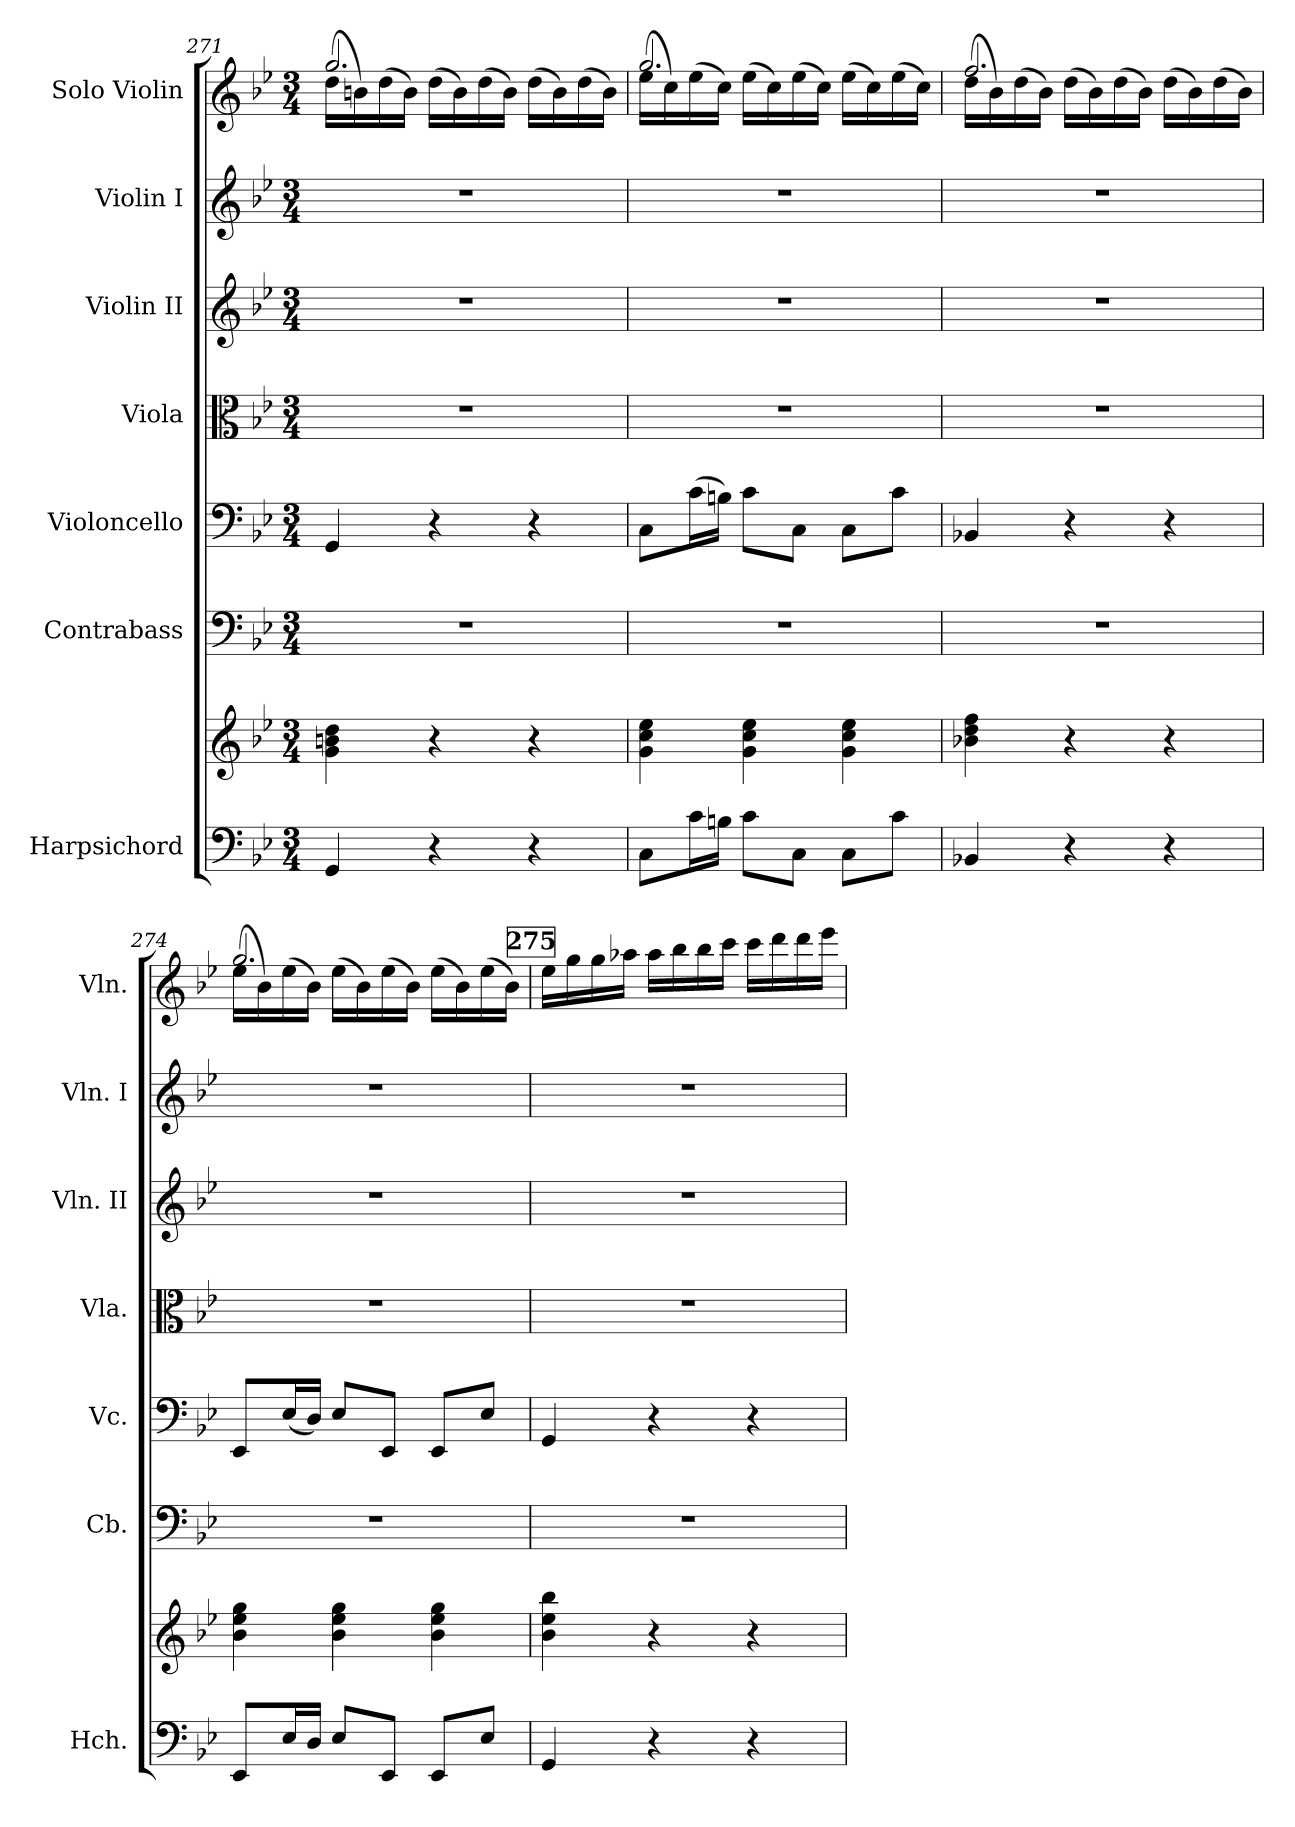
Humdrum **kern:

**kern	**kern	**kern	**kern	**kern	**kern	**kern	**kern
*part7	*part7	*part6	*part5	*part4	*part3	*part2	*part1
*staff8	*staff7	*staff6	*staff5	*staff4	*staff3	*staff2	*staff1
*I"Harpsichord	*	*I"Contrabass	*I"Violoncello	*I"Viola	*I"Violin II	*I"Violin I	*I"Solo Violin
*I'Hch.	*	*I'Cb.	*I'Vc.	*I'Vla.	*I'Vln. II	*I'Vln. I	*I'Vln.
*clefF4	*clefG2	*clefF4	*clefF4	*clefC3	*clefG2	*clefG2	*clefG2
*	*	*ITrd7c12	*	*	*	*	*
*k[b-e-]	*k[b-e-]	*k[b-e-]	*k[b-e-]	*k[b-e-]	*k[b-e-]	*k[b-e-]	*k[b-e-]
*M3/4	*M3/4	*M3/4	*M3/4	*M3/4	*M3/4	*M3/4	*M3/4
=271	=271	=271	=271	=271	=271	=271	=271
*	*	*	*	*	*	*	*^
4GG/	4g\ 4bn\ 4dd\	2.r	4GG/	2.r	2.r	2.r	(<16dd\LL	2.gg/
.	.	.	.	.	.	.	16bn\)	.
.	.	.	.	.	.	.	(<16dd\	.
.	.	.	.	.	.	.	16b\JJ)	.
4r	4r	.	4r	.	.	.	(<16dd\LL	.
.	.	.	.	.	.	.	16b\)	.
.	.	.	.	.	.	.	(<16dd\	.
.	.	.	.	.	.	.	16b\JJ)	.
4r	4r	.	4r	.	.	.	(<16dd\LL	.
.	.	.	.	.	.	.	16b\)	.
.	.	.	.	.	.	.	(<16dd\	.
.	.	.	.	.	.	.	16b\JJ)	.
!!LO:PB:g=z	!!
=272	=272	=272	=272	=272	=272	=272	=272	=272
8C\L	4g\ 4cc\ 4ee-\	2.r	8C\L	2.r	2.r	2.r	(<16ee-\LL	2.gg/
.	.	.	.	.	.	.	16cc\)	.
16c\L	.	.	(>16c\L	.	.	.	(<16ee-\	.
16Bn\JJ	.	.	16Bn\JJ)	.	.	.	16cc\JJ)	.
8c\L	4g\ 4cc\ 4ee-\	.	8c\L	.	.	.	(<16ee-\LL	.
.	.	.	.	.	.	.	16cc\)	.
8C\J	.	.	8C\J	.	.	.	(<16ee-\	.
.	.	.	.	.	.	.	16cc\JJ)	.
8C\L	4g\ 4cc\ 4ee-\	.	8C\L	.	.	.	(<16ee-\LL	.
.	.	.	.	.	.	.	16cc\)	.
8c\J	.	.	8c\J	.	.	.	(<16ee-\	.
.	.	.	.	.	.	.	16cc\JJ)	.
=273	=273	=273	=273	=273	=273	=273	=273	=273
4BB-X/	4b-X\ 4dd\ 4ff\	2.r	4BB-X/	2.r	2.r	2.r	(<16dd\LL	2.ff/
.	.	.	.	.	.	.	16b-\)	.
.	.	.	.	.	.	.	(<16dd\	.
.	.	.	.	.	.	.	16b-\JJ)	.
4r	4r	.	4r	.	.	.	(<16dd\LL	.
.	.	.	.	.	.	.	16b-\)	.
.	.	.	.	.	.	.	(<16dd\	.
.	.	.	.	.	.	.	16b-\JJ)	.
4r	4r	.	4r	.	.	.	(<16dd\LL	.
.	.	.	.	.	.	.	16b-\)	.
.	.	.	.	.	.	.	(<16dd\	.
.	.	.	.	.	.	.	16b-\JJ)	.
=274	=274	=274	=274	=274	=274	=274	=274	=274
8EE-/L	4b-\ 4ee-\ 4gg\	2.r	8EE-/L	2.r	2.r	2.r	(<16ee-\LL	2.gg/
.	.	.	.	.	.	.	16b-\)	.
16E-/L	.	.	(<16E-/L	.	.	.	(<16ee-\	.
16D/JJ	.	.	16D/JJ)	.	.	.	16b-\JJ)	.
8E-/L	4b-\ 4ee-\ 4gg\	.	8E-/L	.	.	.	(<16ee-\LL	.
.	.	.	.	.	.	.	16b-\)	.
8EE-/J	.	.	8EE-/J	.	.	.	(<16ee-\	.
.	.	.	.	.	.	.	16b-\JJ)	.
8EE-/L	4b-\ 4ee-\ 4gg\	.	8EE-/L	.	.	.	(<16ee-\LL	.
.	.	.	.	.	.	.	16b-\)	.
8E-/J	.	.	8E-/J	.	.	.	(<16ee-\	.
.	.	.	.	.	.	.	16b-\JJ)	.
*	*	*	*	*	*	*	*v	*v
!!LO:PB:g=z
!!LO:REH:place=s1:a:B:fs=14:t=275
=275	=275	=275	=275	=275	=275	=275	=275
4GG/	4b-\ 4ee-\ 4bb-\	2.r	4GG/	2.r	2.r	2.r	16ee-\LL
.	.	.	.	.	.	.	16gg\
.	.	.	.	.	.	.	16gg\
.	.	.	.	.	.	.	16aa-X\JJ
4r	4r	.	4r	.	.	.	16aa-\LL
.	.	.	.	.	.	.	16bb-\
.	.	.	.	.	.	.	16bb-\
.	.	.	.	.	.	.	16ccc\JJ
4r	4r	.	4r	.	.	.	16ccc\LL
.	.	.	.	.	.	.	16ddd\
.	.	.	.	.	.	.	16ddd\
.	.	.	.	.	.	.	16eee-\JJ
=	=	=	=	=	=	=	=
*-	*-	*-	*-	*-	*-	*-	*-
